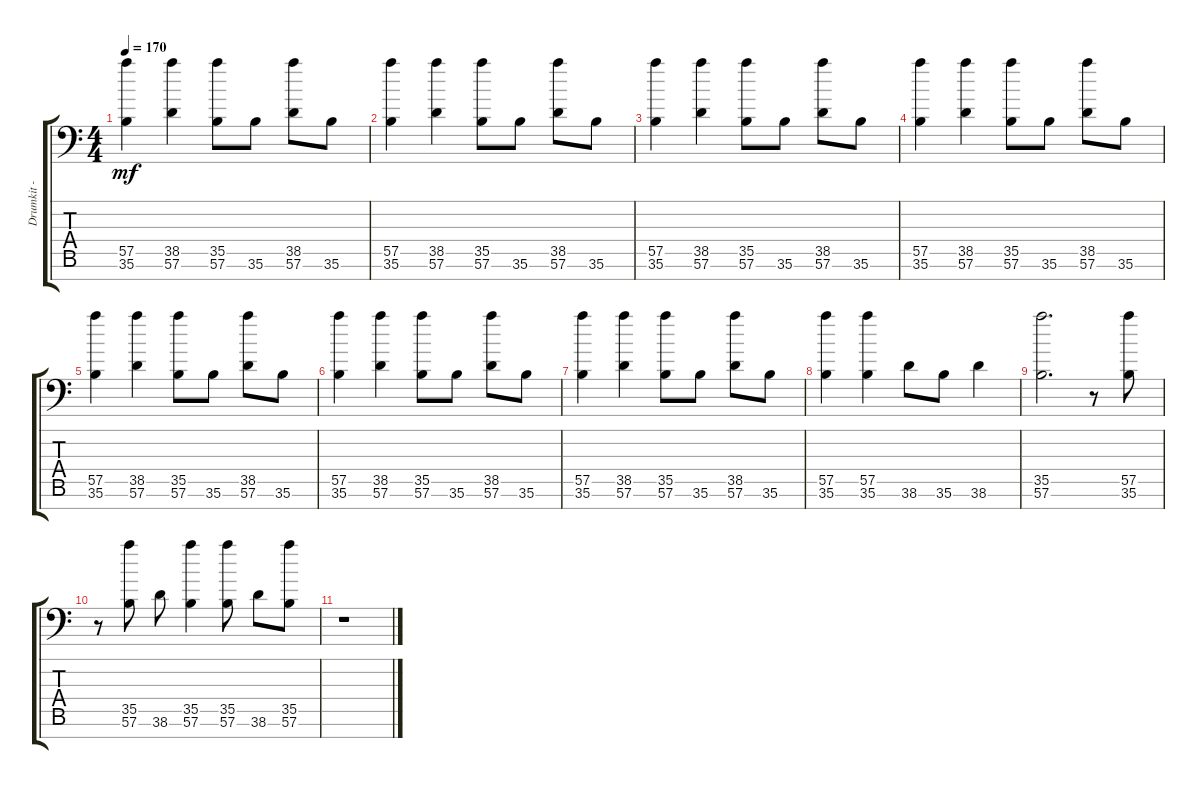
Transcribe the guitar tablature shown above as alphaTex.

\track ("Drumkit - Chuck Comeau" "Drumkit - ") {instrument acousticgrandpiano}
\staff {score tabs}
\tuning (C-1 C-1 C-1 C-1 C-1 C-1 C-1) {hide}
\ts (4 4)
\tempo 170
\clef f4
\ks c
(57.5 35.6).4{dy mf} (38.5 57.6).4 (35.5 57.6).8 35.6.8 (38.5 57.6).8 35.6.8 |
(57.5 35.6).4 (38.5 57.6).4 (35.5 57.6).8 35.6.8 (38.5 57.6).8 35.6.8 |
(57.5 35.6).4 (38.5 57.6).4 (35.5 57.6).8 35.6.8 (38.5 57.6).8 35.6.8 |
(57.5 35.6).4 (38.5 57.6).4 (35.5 57.6).8 35.6.8 (38.5 57.6).8 35.6.8 |
(57.5 35.6).4 (38.5 57.6).4 (35.5 57.6).8 35.6.8 (38.5 57.6).8 35.6.8 |
(57.5 35.6).4 (38.5 57.6).4 (35.5 57.6).8 35.6.8 (38.5 57.6).8 35.6.8 |
(57.5 35.6).4 (38.5 57.6).4 (35.5 57.6).8 35.6.8 (38.5 57.6).8 35.6.8 |
(57.5 35.6).4 (57.5 35.6).4 38.6.8 35.6.8 38.6.4 |
(35.5 57.6).2{d} r.8 (57.5 35.6).8 |
r.8 (35.5 57.6).8 38.6.8 (35.5 57.6).4 (35.5 57.6).8 38.6.8 (35.5 57.6).8 |
r.1
